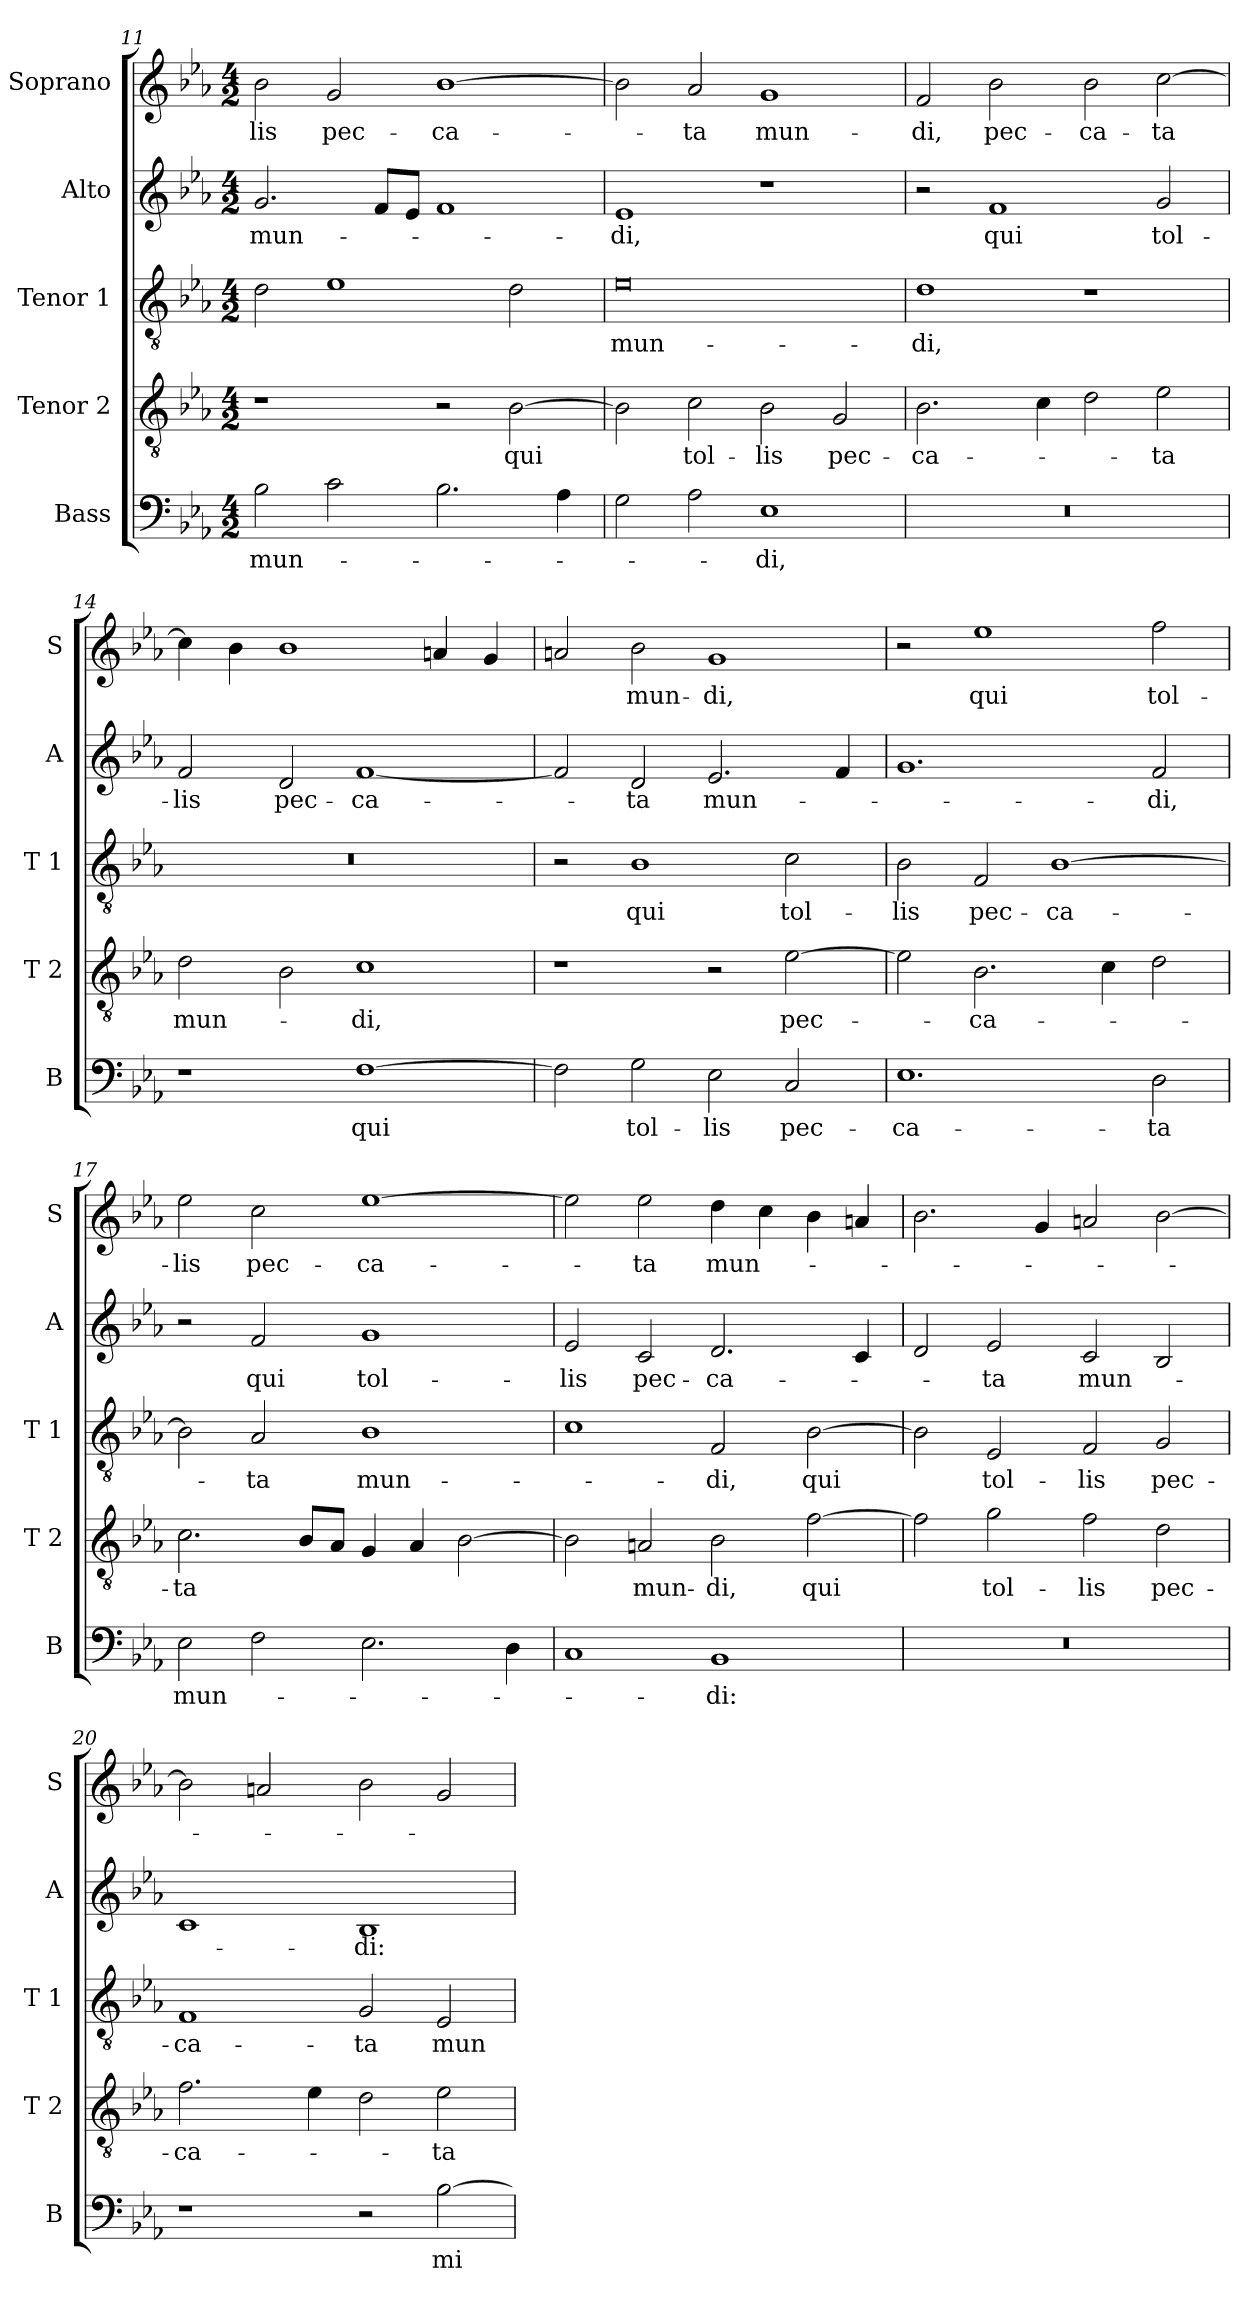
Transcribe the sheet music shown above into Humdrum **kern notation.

**kern	**text	**kern	**text	**kern	**text	**kern	**text	**kern	**text
*part5	*part5	*part4	*part4	*part3	*part3	*part2	*part2	*part1	*part1
*staff5	*staff5	*staff4	*staff4	*staff3	*staff3	*staff2	*staff2	*staff1	*staff1
*I"Bass	*	*I"Tenor 2	*	*I"Tenor 1	*	*I"Alto	*	*I"Soprano	*
*I'B	*	*I'T 2	*	*I'T 1	*	*I'A	*	*I'S	*
*clefF4	*	*clefGv2	*	*clefGv2	*	*clefG2	*	*clefG2	*
*k[b-e-a-]	*	*k[b-e-a-]	*	*k[b-e-a-]	*	*k[b-e-a-]	*	*k[b-e-a-]	*
*E-:	*	*E-:	*	*E-:	*	*E-:	*	*E-:	*
*M4/2	*	*M4/2	*	*M4/2	*	*M4/2	*	*M4/2	*
=11	=11	=11	=11	=11	=11	=11	=11	=11	=11
!	!LO:LY:b	!	!	!	!	!	!LO:LY:b	!	!LO:LY:b
2B-\	mun-	1r	.	2d\	.	2.g/	mun-	2b-\	-lis
!	!	!	!	!	!	!	!	!	!LO:LY:b
2c\	.	.	.	1e-	.	.	.	2g/	pec-
.	.	.	.	.	.	8f/L	.	.	.
.	.	.	.	.	.	8e-/J	.	.	.
!	!	!	!	!	!	!	!	!	!LO:LY:b
2.B-\	.	2r	.	.	.	1f	.	[1b-	-ca-
!	!	!	!LO:LY:b	!	!	!	!	!	!
.	.	[2B-\	qui	2d\	.	.	.	.	.
4A-\	.	.	.	.	.	.	.	.	.
=12	=12	=12	=12	=12	=12	=12	=12	=12	=12
!	!	!	!	!	!LO:LY:b	!	!LO:LY:b	!	!
2G\	.	2B-\]	.	0e-	mun-	1e-	-di,	2b-\]	.
!	!	!	!LO:LY:b	!	!	!	!	!	!LO:LY:b
2A-\	.	2c\	tol-	.	.	.	.	2a-/	-ta
!	!LO:LY:b	!	!LO:LY:b	!	!	!	!	!	!LO:LY:b
1E-	-di,	2B-\	-lis	.	.	1r	.	1g	mun-
!	!	!	!LO:LY:b	!	!	!	!	!	!
.	.	2G/	pec-	.	.	.	.	.	.
!!LO:LB:g=z
=13	=13	=13	=13	=13	=13	=13	=13	=13	=13
!	!	!	!LO:LY:b	!	!LO:LY:b	!	!	!	!LO:LY:b
0r	.	2.B-\	-ca-	1d	-di,	2r	.	2f/	-di,
!	!	!	!	!	!	!	!LO:LY:b	!	!LO:LY:b
.	.	.	.	.	.	1f	qui	2b-\	pec-
.	.	4c\	.	.	.	.	.	.	.
!	!	!	!	!	!	!	!	!	!LO:LY:b
.	.	2d\	.	1r	.	.	.	2b-\	-ca-
!	!	!	!LO:LY:b	!	!	!	!LO:LY:b	!	!LO:LY:b
.	.	2e-\	-ta	.	.	2g/	tol-	[2cc\	-ta
=14	=14	=14	=14	=14	=14	=14	=14	=14	=14
!	!	!	!LO:LY:b	!	!	!	!LO:LY:b	!	!
1r	.	2d\	mun-	0r	.	2f/	-lis	4cc\]	.
.	.	.	.	.	.	.	.	4b-\	.
!	!	!	!	!	!	!	!LO:LY:b	!	!
.	.	2B-\	.	.	.	2d/	pec-	1b-	.
!	!LO:LY:b	!	!LO:LY:b	!	!	!	!LO:LY:b	!	!
[1F	qui	1c	-di,	.	.	[1f	-ca-	.	.
.	.	.	.	.	.	.	.	4an/	.
.	.	.	.	.	.	.	.	4g/	.
=15	=15	=15	=15	=15	=15	=15	=15	=15	=15
2F\]	.	1r	.	2r	.	2f/]	.	2an/	.
!	!LO:LY:b	!	!	!	!LO:LY:b	!	!LO:LY:b	!	!LO:LY:b
2G\	tol-	.	.	1B-	qui	2d/	-ta	2b-\	mun-
!	!LO:LY:b	!	!	!	!	!	!LO:LY:b	!	!LO:LY:b
2E-\	-lis	2r	.	.	.	2.e-/	mun-	1g	-di,
!	!LO:LY:b	!	!LO:LY:b	!	!LO:LY:b	!	!	!	!
2C/	pec-	[2e-\	pec-	2c\	tol-	.	.	.	.
.	.	.	.	.	.	4f/	.	.	.
=16	=16	=16	=16	=16	=16	=16	=16	=16	=16
!	!LO:LY:b	!	!	!	!LO:LY:b	!	!	!	!
1.E-	-ca-	2e-\]	.	2B-\	-lis	1.g	.	2r	.
!	!	!	!LO:LY:b	!	!LO:LY:b	!	!	!	!LO:LY:b
.	.	2.B-\	-ca-	2F/	pec-	.	.	1ee-	qui
!	!	!	!	!	!LO:LY:b	!	!	!	!
.	.	.	.	[1B-	-ca-	.	.	.	.
.	.	4c\	.	.	.	.	.	.	.
!	!LO:LY:b	!	!	!	!	!	!LO:LY:b	!	!LO:LY:b
2D\	-ta	2d\	.	.	.	2f/	-di,	2ff\	tol-
=17	=17	=17	=17	=17	=17	=17	=17	=17	=17
!	!LO:LY:b	!	!LO:LY:b	!	!	!	!	!	!LO:LY:b
2E-\	mun-	2.c\	-ta	2B-\]	.	2r	.	2ee-\	-lis
!	!	!	!	!	!LO:LY:b	!	!LO:LY:b	!	!LO:LY:b
2F\	.	.	.	2A-/	-ta	2f/	qui	2cc\	pec-
.	.	8B-/L	.	.	.	.	.	.	.
.	.	8A-/J	.	.	.	.	.	.	.
!	!	!	!	!	!LO:LY:b	!	!LO:LY:b	!	!LO:LY:b
2.E-\	.	4G/	.	1B-	mun-	1g	tol-	[1ee-	-ca-
.	.	4A-/	.	.	.	.	.	.	.
.	.	[2B-\	.	.	.	.	.	.	.
4D\	.	.	.	.	.	.	.	.	.
=18	=18	=18	=18	=18	=18	=18	=18	=18	=18
!	!	!	!	!	!	!	!LO:LY:b	!	!
1C	.	2B-\]	.	1c	.	2e-/	-lis	2ee-\]	.
!	!	!	!LO:LY:b	!	!	!	!LO:LY:b	!	!LO:LY:b
.	.	2An/	mun-	.	.	2c/	pec-	2ee-\	-ta
!	!LO:LY:b	!	!LO:LY:b	!	!LO:LY:b	!	!LO:LY:b	!	!LO:LY:b
1BB-	-di:	2B-\	-di,	2F/	-di,	2.d/	-ca-	4dd\	mun-
.	.	.	.	.	.	.	.	4cc\	.
!	!	!	!LO:LY:b	!	!LO:LY:b	!	!	!	!
.	.	[2f\	qui	[2B-\	qui	.	.	4b-\	.
.	.	.	.	.	.	4c/	.	4an/	.
!!LO:PB:g=z
=19	=19	=19	=19	=19	=19	=19	=19	=19	=19
0r	.	2f\]	.	2B-\]	.	2d/	.	2.b-\	.
!	!	!	!LO:LY:b	!	!LO:LY:b	!	!LO:LY:b	!	!
.	.	2g\	tol-	2E-/	tol-	2e-/	-ta	.	.
.	.	.	.	.	.	.	.	4g/	.
!	!	!	!LO:LY:b	!	!LO:LY:b	!	!LO:LY:b	!	!
.	.	2f\	-lis	2F/	-lis	2c/	mun-	2an/	.
!	!	!	!LO:LY:b	!	!LO:LY:b	!	!	!	!
.	.	2d\	pec-	2G/	pec-	2B-/	.	[2b-\	.
=20	=20	=20	=20	=20	=20	=20	=20	=20	=20
!	!	!	!LO:LY:b	!	!LO:LY:b	!	!	!	!
1r	.	2.f\	-ca-	1F	-ca-	1c	.	2b-\]	.
.	.	.	.	.	.	.	.	2an/	.
.	.	4e-\	.	.	.	.	.	.	.
!	!	!	!	!	!LO:LY:b	!	!LO:LY:b	!	!
2r	.	2d\	.	2G/	-ta	1B-	-di:	2b-\	.
!	!LO:LY:b	!	!LO:LY:b	!	!LO:LY:b	!	!	!	!
[2B-\	mi-	2e-\	-ta	2E-/	mun-	.	.	2g/	.
=	=	=	=	=	=	=	=	=	=
*-	*-	*-	*-	*-	*-	*-	*-	*-	*-
